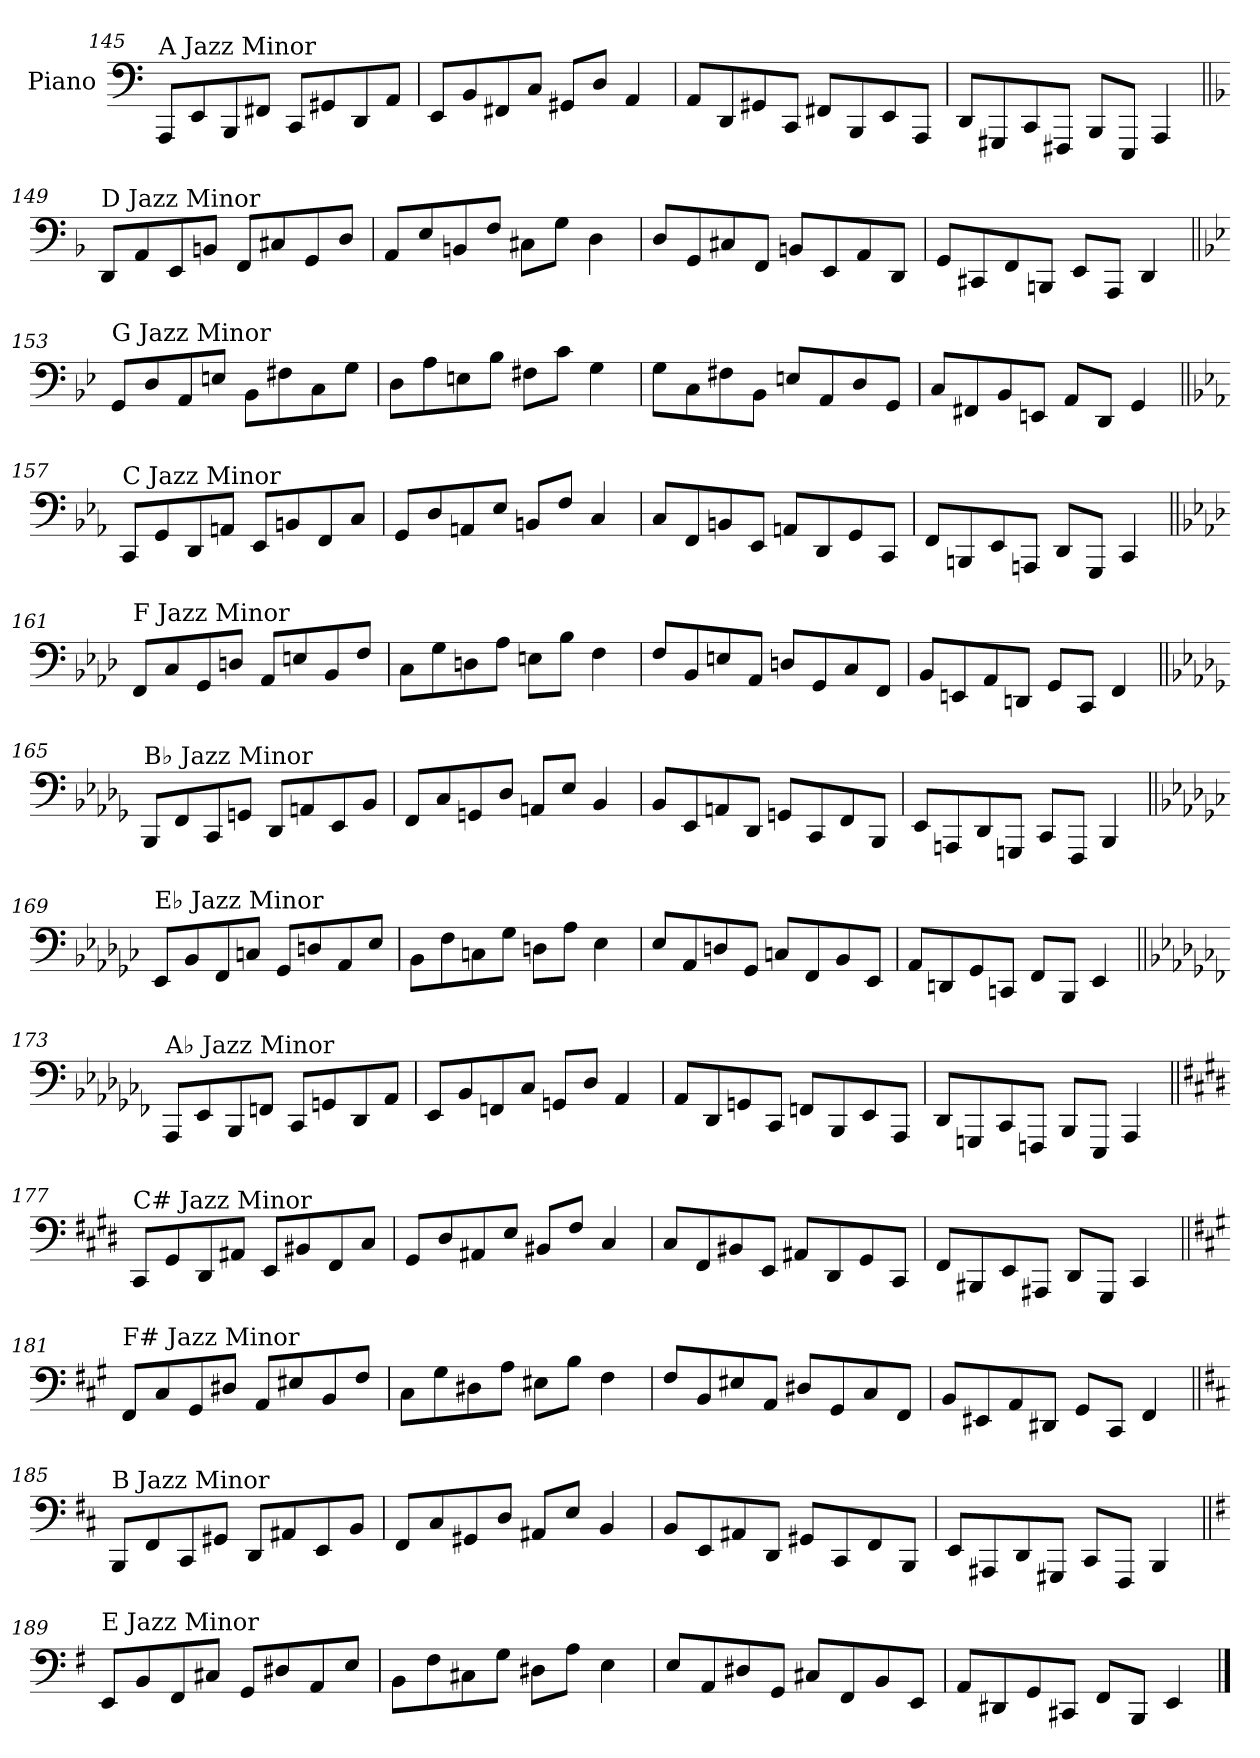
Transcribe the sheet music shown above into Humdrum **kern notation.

**kern
*part1
*staff1
*I"Piano
*I'Pno.
!!LO:PB:g=z
*clefF4
*k[]
=145
!LO:TX:a:t=A Jazz Minor
8AAA/L
8EE/
8BBB/
8FF#X/J
8CC/L
8GG#X/
8DD/
8AA/J
=146
8EE/L
8BB/
8FF#X/
8C/J
8GG#X/L
8D/J
4AA/
=147
8AA/L
8DD/
8GG#X/
8CC/J
8FF#X/L
8BBB/
8EE/
8AAA/J
=148
8DD/L
8GGG#X/
8CC/
8FFF#X/J
8BBB/L
8EEE/J
4AAA/
!!LO:LB:g=z
=149||
*k[b-]
!LO:TX:a:t=D Jazz Minor
8DD/L
8AA/
8EE/
8BBn/J
8FF/L
8C#X/
8GG/
8D/J
=150
8AA/L
8E/
8BBn/
8F/J
8C#X\L
8G\J
4D\
=151
8D/L
8GG/
8C#X/
8FF/J
8BBn/L
8EE/
8AA/
8DD/J
=152
8GG/L
8CC#X/
8FF/
8BBBn/J
8EE/L
8AAA/J
4DD/
!!LO:LB:g=z
=153||
*k[b-e-]
!LO:TX:a:t=G Jazz Minor
8GG/L
8D/
8AA/
8En/J
8BB-\L
8F#X\
8C\
8G\J
=154
8D\L
8A\
8En\
8B-\J
8F#X\L
8c\J
4G\
=155
8G\L
8C\
8F#X\
8BB-\J
8En/L
8AA/
8D/
8GG/J
=156
8C/L
8FF#X/
8BB-/
8EEn/J
8AA/L
8DD/J
4GG/
!!LO:LB:g=z
=157||
*k[b-e-a-]
!LO:TX:a:t=C Jazz Minor
8CC/L
8GG/
8DD/
8AAn/J
8EE-/L
8BBn/
8FF/
8C/J
=158
8GG/L
8D/
8AAn/
8E-/J
8BBn/L
8F/J
4C/
=159
8C/L
8FF/
8BBn/
8EE-/J
8AAn/L
8DD/
8GG/
8CC/J
=160
8FF/L
8BBBn/
8EE-/
8AAAn/J
8DD/L
8GGG/J
4CC/
!!LO:LB:g=z
=161||
*k[b-e-a-d-]
!LO:TX:a:t=F Jazz Minor
8FF/L
8C/
8GG/
8Dn/J
8AA-/L
8En/
8BB-/
8F/J
=162
8C\L
8G\
8Dn\
8A-\J
8En\L
8B-\J
4F\
=163
8F/L
8BB-/
8En/
8AA-/J
8Dn/L
8GG/
8C/
8FF/J
=164
8BB-/L
8EEn/
8AA-/
8DDn/J
8GG/L
8CC/J
4FF/
!!LO:LB:g=z
=165||
*k[b-e-a-d-g-]
!LO:TX:a:t=B♭ Jazz Minor
8BBB-/L
8FF/
8CC/
8GGn/J
8DD-/L
8AAn/
8EE-/
8BB-/J
=166
8FF/L
8C/
8GGn/
8D-/J
8AAn/L
8E-/J
4BB-/
=167
8BB-/L
8EE-/
8AAn/
8DD-/J
8GGn/L
8CC/
8FF/
8BBB-/J
=168
8EE-/L
8AAAn/
8DD-/
8GGGn/J
8CC/L
8FFF/J
4BBB-/
!!LO:LB:g=z
=169||
*k[b-e-a-d-g-c-]
!LO:TX:a:t=E♭ Jazz Minor
8EE-/L
8BB-/
8FF/
8Cn/J
8GG-/L
8Dn/
8AA-/
8E-/J
=170
8BB-\L
8F\
8Cn\
8G-\J
8Dn\L
8A-\J
4E-\
=171
8E-/L
8AA-/
8Dn/
8GG-/J
8Cn/L
8FF/
8BB-/
8EE-/J
=172
8AA-/L
8DDn/
8GG-/
8CCn/J
8FF/L
8BBB-/J
4EE-/
!!LO:LB:g=z
=173||
*k[b-e-a-d-g-c-f-]
!LO:TX:a:t=A♭ Jazz Minor
8AAA-/L
8EE-/
8BBB-/
8FFn/J
8CC-/L
8GGn/
8DD-/
8AA-/J
=174
8EE-/L
8BB-/
8FFn/
8C-/J
8GGn/L
8D-/J
4AA-/
=175
8AA-/L
8DD-/
8GGn/
8CC-/J
8FFn/L
8BBB-/
8EE-/
8AAA-/J
=176
8DD-/L
8GGGn/
8CC-/
8FFFn/J
8BBB-/L
8EEE-/J
4AAA-/
!!LO:LB:g=z
=177||
*k[f#c#g#d#]
!LO:TX:a:t=C# Jazz Minor
8CC#/L
8GG#/
8DD#/
8AA#X/J
8EE/L
8BB#X/
8FF#/
8C#/J
=178
8GG#/L
8D#/
8AA#X/
8E/J
8BB#X/L
8F#/J
4C#/
=179
8C#/L
8FF#/
8BB#X/
8EE/J
8AA#X/L
8DD#/
8GG#/
8CC#/J
=180
8FF#/L
8BBB#X/
8EE/
8AAA#X/J
8DD#/L
8GGG#/J
4CC#/
!!LO:LB:g=z
=181||
*k[f#c#g#]
!LO:TX:a:t=F# Jazz Minor
8FF#/L
8C#/
8GG#/
8D#X/J
8AA/L
8E#X/
8BB/
8F#/J
=182
8C#\L
8G#\
8D#X\
8A\J
8E#X\L
8B\J
4F#\
=183
8F#/L
8BB/
8E#X/
8AA/J
8D#X/L
8GG#/
8C#/
8FF#/J
=184
8BB/L
8EE#X/
8AA/
8DD#X/J
8GG#/L
8CC#/J
4FF#/
!!LO:LB:g=z
=185||
*k[f#c#]
!LO:TX:a:t=B Jazz Minor
8BBB/L
8FF#/
8CC#/
8GG#X/J
8DD/L
8AA#X/
8EE/
8BB/J
=186
8FF#/L
8C#/
8GG#X/
8D/J
8AA#X/L
8E/J
4BB/
=187
8BB/L
8EE/
8AA#X/
8DD/J
8GG#X/L
8CC#/
8FF#/
8BBB/J
=188
8EE/L
8AAA#X/
8DD/
8GGG#X/J
8CC#/L
8FFF#/J
4BBB/
!!LO:LB:g=z
=189||
*k[f#]
!LO:TX:a:t=E Jazz Minor
8EE/L
8BB/
8FF#/
8C#X/J
8GG/L
8D#X/
8AA/
8E/J
=190
8BB\L
8F#\
8C#X\
8G\J
8D#X\L
8A\J
4E\
=191
8E/L
8AA/
8D#X/
8GG/J
8C#X/L
8FF#/
8BB/
8EE/J
=192
8AA/L
8DD#X/
8GG/
8CC#X/J
8FF#/L
8BBB/J
4EE/
==
*-
